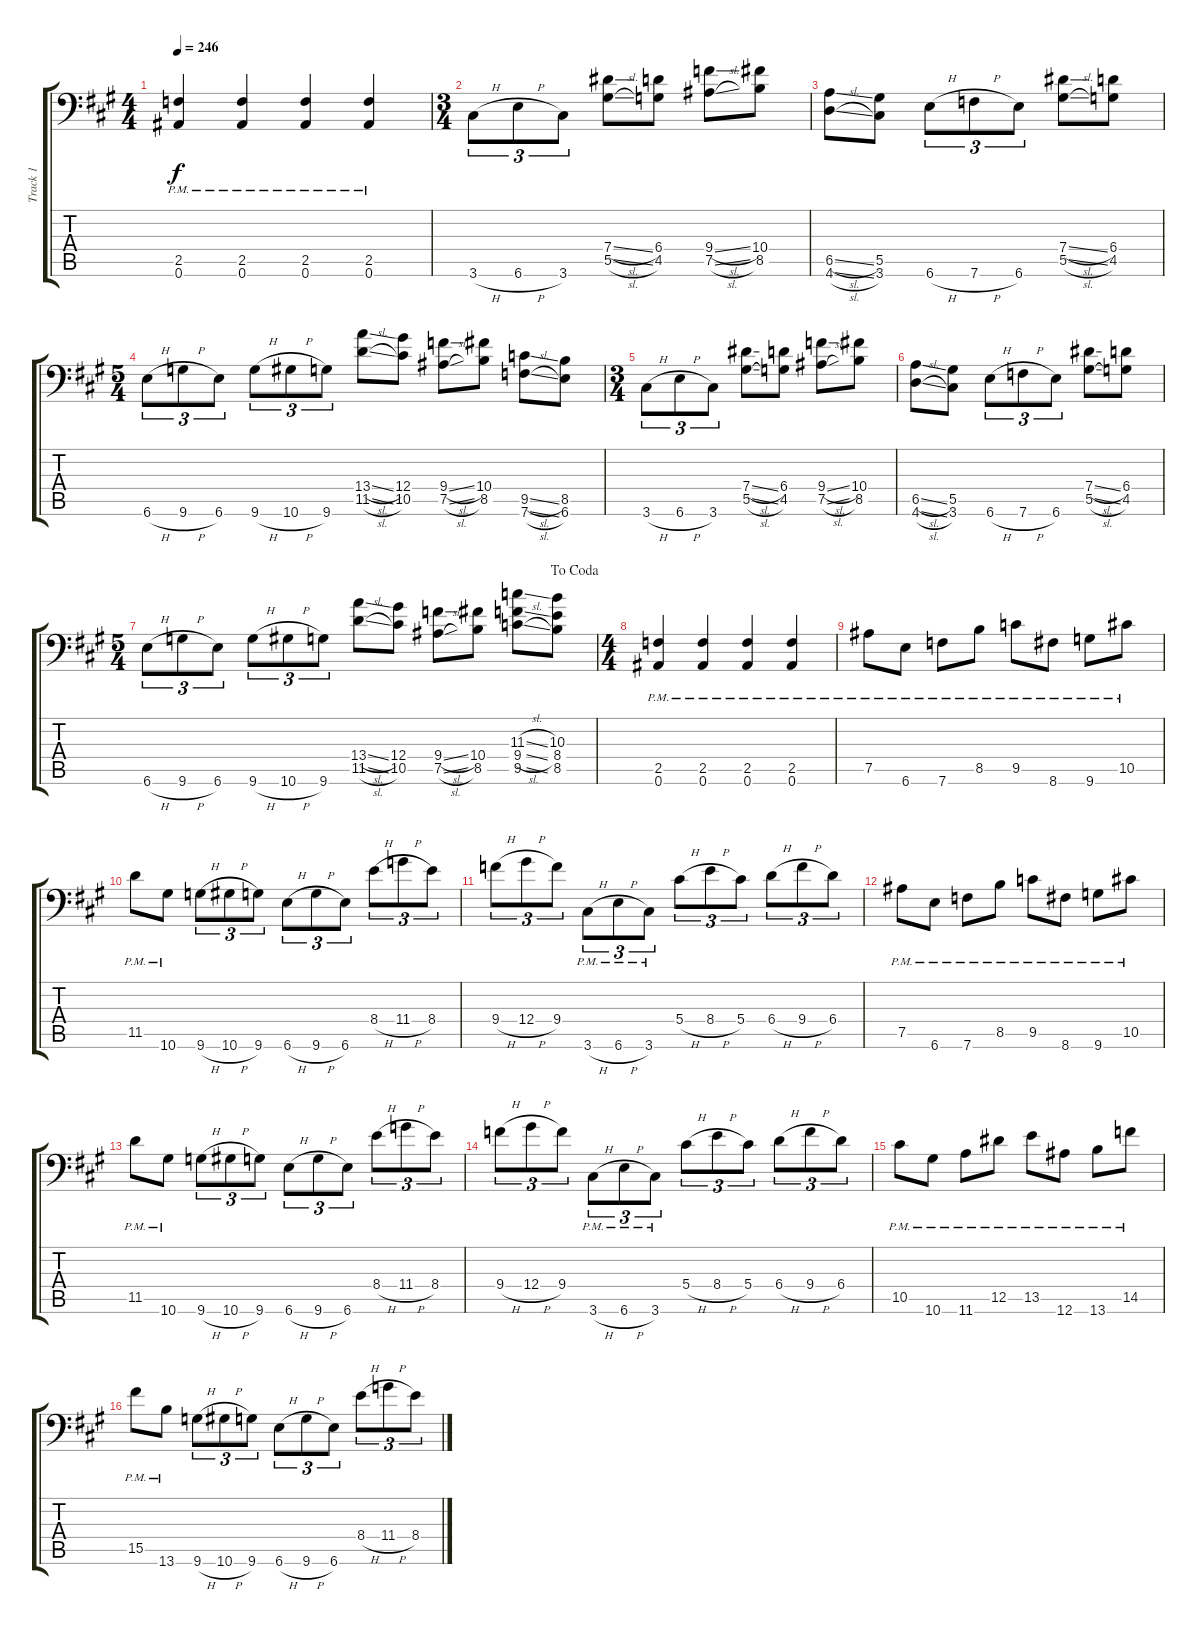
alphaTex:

\track ("Track 1" "Track 1") {instrument distortionguitar}
\staff {score tabs}
\tuning (Bb3 F3 Db3 Ab2 Eb2 Bb1) {hide}
\ts (4 4)
\tempo 246
\clef f4
\ks f#minor
(2.5{pm} 0.6{pm}).4{dy f} (2.5{pm} 0.6{pm}).4 (2.5{pm} 0.6{pm}).4 (2.5{pm} 0.6{pm}).4 |
\ts (3 4)
3.6{h}.8{tu (3 2)} 6.6{h}.8{tu (3 2)} 3.6.8{tu (3 2)} (7.4{sl} 5.5{sl}).8 (6.4 4.5).8 (9.4{sl} 7.5{sl}).8 (10.4 8.5).8 |
(6.5{sl} 4.6{sl}).8 (5.5 3.6).8 6.6{h}.8{tu (3 2)} 7.6{h}.8{tu (3 2)} 6.6.8{tu (3 2)} (7.4{sl} 5.5{sl}).8 (6.4 4.5).8 |
\ts (5 4)
6.6{h}.8{tu (3 2)} 9.6{h}.8{tu (3 2)} 6.6.8{tu (3 2)} 9.6{h}.8{tu (3 2)} 10.6{h}.8{tu (3 2)} 9.6.8{tu (3 2)} (13.4{sl} 11.5{sl}).8 (12.4 10.5).8 (9.4{sl} 7.5{sl}).8 (10.4 8.5).8 (9.5{sl} 7.6{sl}).8 (8.5 6.6).8 |
\ts (3 4)
3.6{h}.8{tu (3 2)} 6.6{h}.8{tu (3 2)} 3.6.8{tu (3 2)} (7.4{sl} 5.5{sl}).8 (6.4 4.5).8 (9.4{sl} 7.5{sl}).8 (10.4 8.5).8 |
(6.5{sl} 4.6{sl}).8 (5.5 3.6).8 6.6{h}.8{tu (3 2)} 7.6{h}.8{tu (3 2)} 6.6.8{tu (3 2)} (7.4{sl} 5.5{sl}).8 (6.4 4.5).8 |
\ts (5 4)
\jump dacoda
6.6{h}.8{tu (3 2)} 9.6{h}.8{tu (3 2)} 6.6.8{tu (3 2)} 9.6{h}.8{tu (3 2)} 10.6{h}.8{tu (3 2)} 9.6.8{tu (3 2)} (13.4{sl} 11.5{sl}).8 (12.4 10.5).8 (9.4{sl} 7.5{sl}).8 (10.4 8.5).8 (11.3{sl} 9.4{sl} 9.5{sl}).8 (10.3 8.4 8.5).8 |
\ts (4 4)
(2.5{pm} 0.6{pm}).4 (2.5{pm} 0.6{pm}).4 (2.5{pm} 0.6{pm}).4 (2.5{pm} 0.6{pm}).4 |
7.5{pm}.8 6.6{pm}.8 7.6{pm}.8 8.5{pm}.8 9.5{pm}.8 8.6{pm}.8 9.6{pm}.8 10.5{pm}.8 |
11.5{pm}.8 10.6{pm}.8 9.6{h}.8{tu (3 2)} 10.6{h}.8{tu (3 2)} 9.6.8{tu (3 2)} 6.6{h}.8{tu (3 2)} 9.6{h}.8{tu (3 2)} 6.6.8{tu (3 2)} 8.4{h}.8{tu (3 2)} 11.4{h}.8{tu (3 2)} 8.4.8{tu (3 2)} |
9.4{h}.8{tu (3 2)} 12.4{h}.8{tu (3 2)} 9.4.8{tu (3 2)} 3.6{h pm}.8{tu (3 2)} 6.6{h pm}.8{tu (3 2)} 3.6{pm}.8{tu (3 2)} 5.4{h}.8{tu (3 2)} 8.4{h}.8{tu (3 2)} 5.4.8{tu (3 2)} 6.4{h}.8{tu (3 2)} 9.4{h}.8{tu (3 2)} 6.4.8{tu (3 2)} |
7.5{pm}.8 6.6{pm}.8 7.6{pm}.8 8.5{pm}.8 9.5{pm}.8 8.6{pm}.8 9.6{pm}.8 10.5{pm}.8 |
11.5{pm}.8 10.6{pm}.8 9.6{h}.8{tu (3 2)} 10.6{h}.8{tu (3 2)} 9.6.8{tu (3 2)} 6.6{h}.8{tu (3 2)} 9.6{h}.8{tu (3 2)} 6.6.8{tu (3 2)} 8.4{h}.8{tu (3 2)} 11.4{h}.8{tu (3 2)} 8.4.8{tu (3 2)} |
9.4{h}.8{tu (3 2)} 12.4{h}.8{tu (3 2)} 9.4.8{tu (3 2)} 3.6{h pm}.8{tu (3 2)} 6.6{h pm}.8{tu (3 2)} 3.6{pm}.8{tu (3 2)} 5.4{h}.8{tu (3 2)} 8.4{h}.8{tu (3 2)} 5.4.8{tu (3 2)} 6.4{h}.8{tu (3 2)} 9.4{h}.8{tu (3 2)} 6.4.8{tu (3 2)} |
10.5{pm}.8 10.6{pm}.8 11.6{pm}.8 12.5{pm}.8 13.5{pm}.8 12.6{pm}.8 13.6{pm}.8 14.5{pm}.8 |
15.5{pm}.8 13.6{pm}.8 9.6{h}.8{tu (3 2)} 10.6{h}.8{tu (3 2)} 9.6.8{tu (3 2)} 6.6{h}.8{tu (3 2)} 9.6{h}.8{tu (3 2)} 6.6.8{tu (3 2)} 8.4{h}.8{tu (3 2)} 11.4{h}.8{tu (3 2)} 8.4.8{tu (3 2)}
